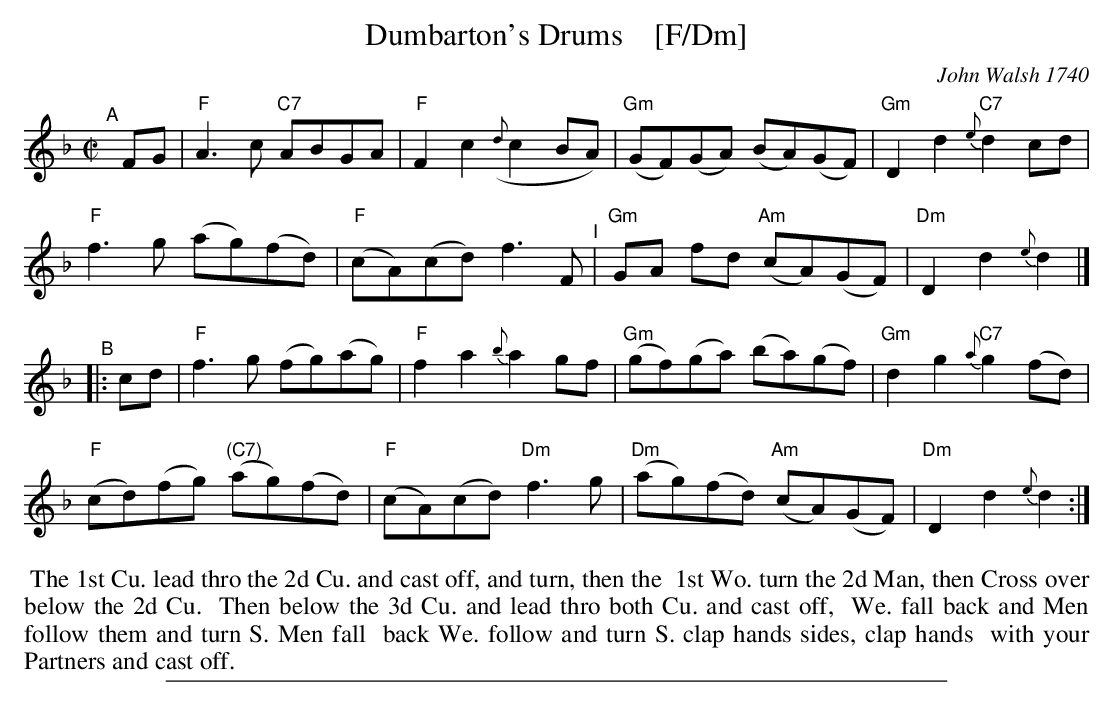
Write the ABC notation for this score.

X:1
T: Dumbarton's Drums    [F/Dm]
O: John Walsh 1740
M: C|
L: 1/8
K: F
"^A"[|] FG |\
"F"A3c "C7"ABGA | "F"F2c2 ({d}c2BA) | "Gm"(GF)(GA) (BA)(GF) | "Gm"D2d2 "C7"{e}d2cd |
"F"f3g (ag)(fd) | "F"(cA)(cd) f3F "^I"| "Gm"GA fd "Am"(cA)(GF) | "Dm"D2d2 {e}d2 |]
"^B"|: cd |\
"F"f3g (fg)(ag) | "F"f2a2 {b}a2gf | "Gm"(gf)(ga) (ba)(gf) | "Gm"d2g2 "C7"{a}g2(fd) |
"F"(cd)(fg) "(C7)"(ag)(fd) | "F"(cA)(cd) "Dm"f3g | "Dm"(ag)(fd) "Am"(cA)(GF) | "Dm"D2d2 {e}d2 :|
